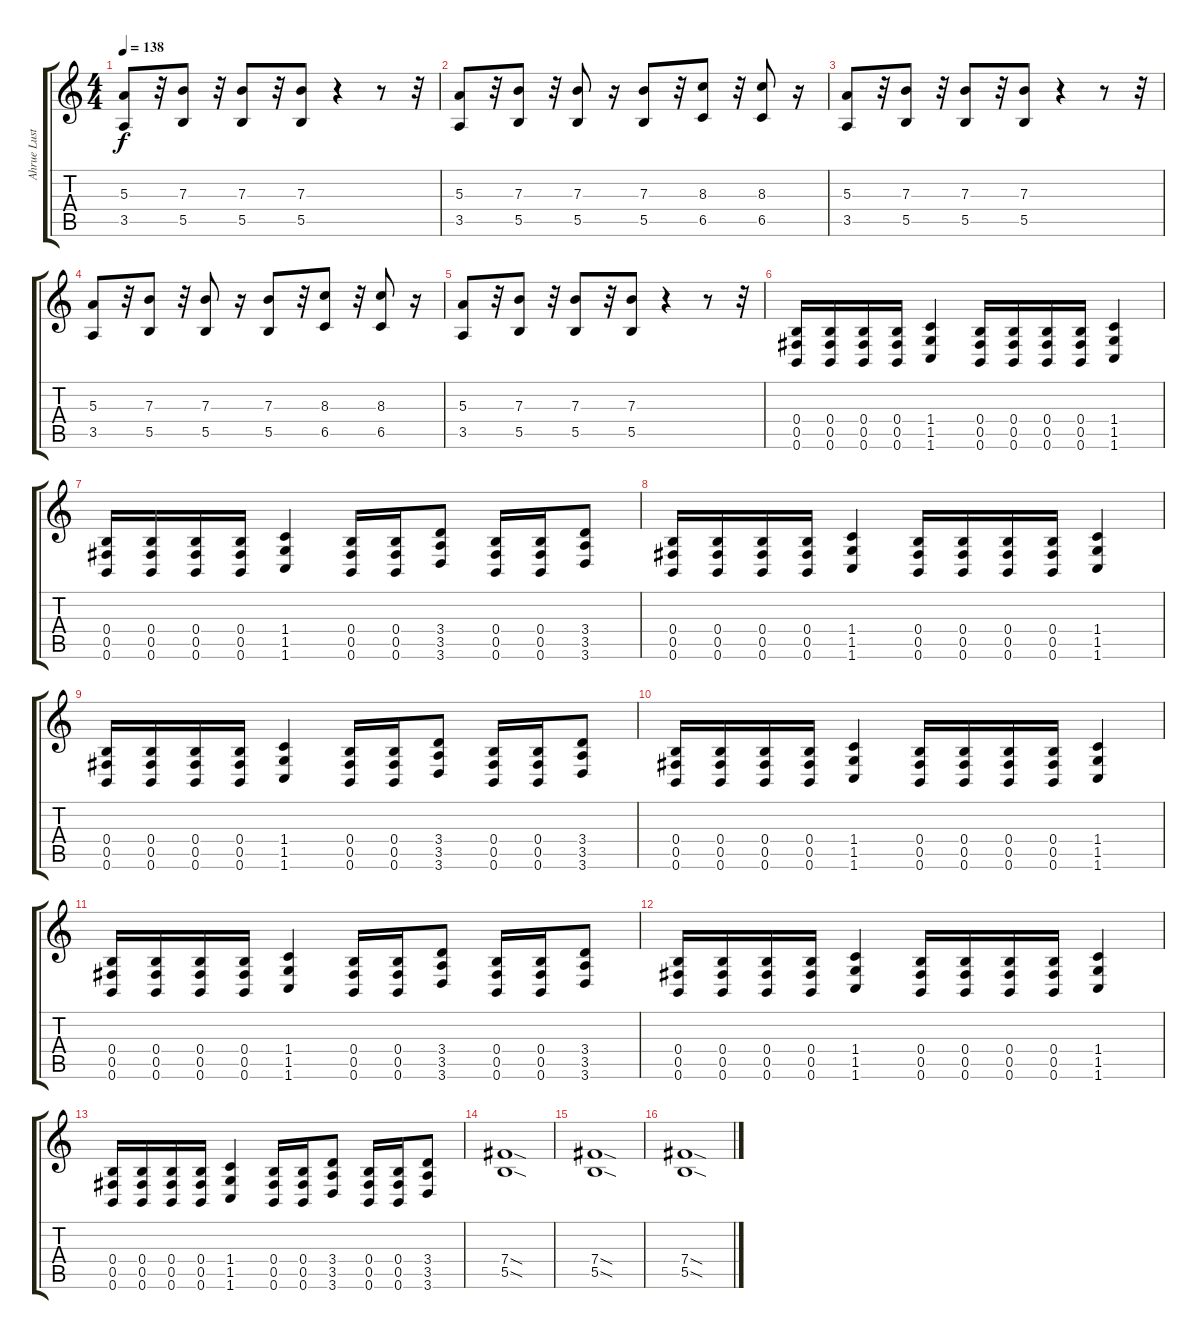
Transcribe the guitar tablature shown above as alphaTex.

\track ("Ahrue Luster" "Ahrue Lust") {instrument distortionguitar}
\staff {score tabs}
\tuning (Db4 Ab3 E3 B2 Gb2 B1) {hide}
\ts (4 4)
\tempo 138
\clef g2
\ks c
(5.3 3.5).8{dy f} r.32 (7.3 5.5).8 r.32 (7.3 5.5).8 r.32 (7.3 5.5).8 r.4 r.8 r.32 |
(5.3 3.5).8 r.32 (7.3 5.5).8 r.32 (7.3 5.5).8 r.16 (7.3 5.5).8 r.32 (8.3 6.5).8 r.32 (8.3 6.5).8 r.16 |
(5.3 3.5).8 r.32 (7.3 5.5).8 r.32 (7.3 5.5).8 r.32 (7.3 5.5).8 r.4 r.8 r.32 |
(5.3 3.5).8 r.32 (7.3 5.5).8 r.32 (7.3 5.5).8 r.16 (7.3 5.5).8 r.32 (8.3 6.5).8 r.32 (8.3 6.5).8 r.16 |
(5.3 3.5).8 r.32 (7.3 5.5).8 r.32 (7.3 5.5).8 r.32 (7.3 5.5).8 r.4 r.8 r.32 |
(0.4 0.5 0.6).16 (0.4 0.5 0.6).16 (0.4 0.5 0.6).16 (0.4 0.5 0.6).16 (1.4 1.5 1.6).4 (0.4 0.5 0.6).16 (0.4 0.5 0.6).16 (0.4 0.5 0.6).16 (0.4 0.5 0.6).16 (1.4 1.5 1.6).4 |
(0.4 0.5 0.6).16 (0.4 0.5 0.6).16 (0.4 0.5 0.6).16 (0.4 0.5 0.6).16 (1.4 1.5 1.6).4 (0.4 0.5 0.6).16 (0.4 0.5 0.6).16 (3.4 3.5 3.6).8 (0.4 0.5 0.6).16 (0.4 0.5 0.6).16 (3.4 3.5 3.6).8 |
(0.4 0.5 0.6).16 (0.4 0.5 0.6).16 (0.4 0.5 0.6).16 (0.4 0.5 0.6).16 (1.4 1.5 1.6).4 (0.4 0.5 0.6).16 (0.4 0.5 0.6).16 (0.4 0.5 0.6).16 (0.4 0.5 0.6).16 (1.4 1.5 1.6).4 |
(0.4 0.5 0.6).16 (0.4 0.5 0.6).16 (0.4 0.5 0.6).16 (0.4 0.5 0.6).16 (1.4 1.5 1.6).4 (0.4 0.5 0.6).16 (0.4 0.5 0.6).16 (3.4 3.5 3.6).8 (0.4 0.5 0.6).16 (0.4 0.5 0.6).16 (3.4 3.5 3.6).8 |
(0.4 0.5 0.6).16 (0.4 0.5 0.6).16 (0.4 0.5 0.6).16 (0.4 0.5 0.6).16 (1.4 1.5 1.6).4 (0.4 0.5 0.6).16 (0.4 0.5 0.6).16 (0.4 0.5 0.6).16 (0.4 0.5 0.6).16 (1.4 1.5 1.6).4 |
(0.4 0.5 0.6).16 (0.4 0.5 0.6).16 (0.4 0.5 0.6).16 (0.4 0.5 0.6).16 (1.4 1.5 1.6).4 (0.4 0.5 0.6).16 (0.4 0.5 0.6).16 (3.4 3.5 3.6).8 (0.4 0.5 0.6).16 (0.4 0.5 0.6).16 (3.4 3.5 3.6).8 |
(0.4 0.5 0.6).16 (0.4 0.5 0.6).16 (0.4 0.5 0.6).16 (0.4 0.5 0.6).16 (1.4 1.5 1.6).4 (0.4 0.5 0.6).16 (0.4 0.5 0.6).16 (0.4 0.5 0.6).16 (0.4 0.5 0.6).16 (1.4 1.5 1.6).4 |
(0.4 0.5 0.6).16 (0.4 0.5 0.6).16 (0.4 0.5 0.6).16 (0.4 0.5 0.6).16 (1.4 1.5 1.6).4 (0.4 0.5 0.6).16 (0.4 0.5 0.6).16 (3.4 3.5 3.6).8 (0.4 0.5 0.6).16 (0.4 0.5 0.6).16 (3.4 3.5 3.6).8 |
(7.4{sod} 5.5{sod}).1 |
(7.4{sod} 5.5{sod}).1 |
(7.4{sod} 5.5{sod}).1
